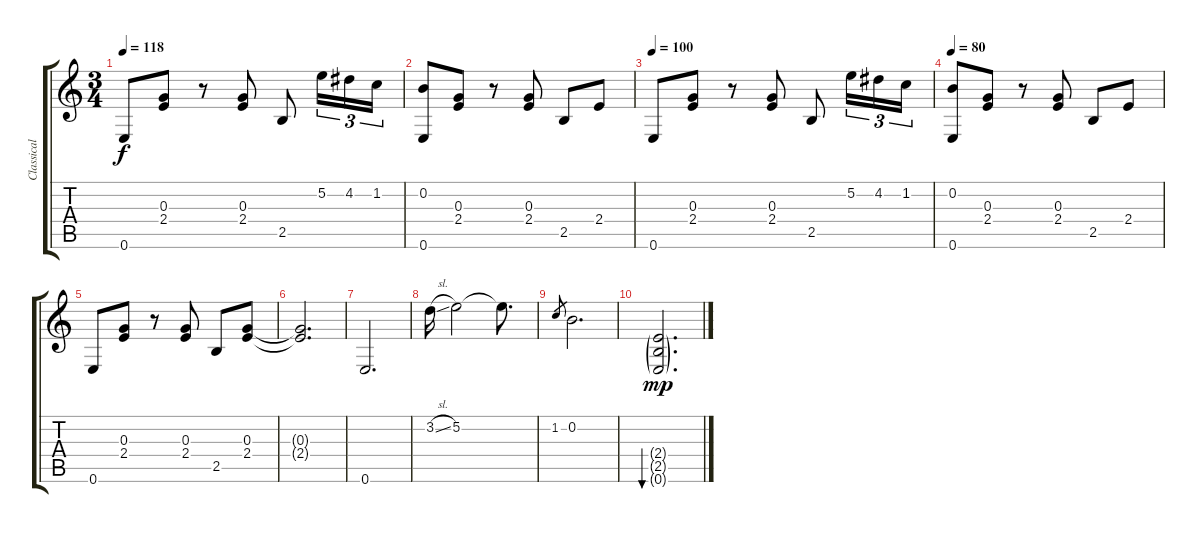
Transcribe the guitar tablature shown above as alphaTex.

\track ("Classical" "Classical") {instrument acousticguitarnylon}
\staff {score tabs}
\tuning (E4 B3 G3 D3 A2 E2) {hide}
\ts (3 4)
\tempo 118
\clef g2
\ks c
0.6.8{dy f} (0.3 2.4).8 r.8 (0.3 2.4).8 2.5.8 5.2.16{tu (3 2)} 4.2.16{tu (3 2)} 1.2.16{tu (3 2)} |
(0.2 0.6).8 (0.3 2.4).8 r.8 (0.3 2.4).8 2.5.8 2.4.8 |
\tempo 100
0.6.8 (0.3 2.4).8 r.8 (0.3 2.4).8 2.5.8 5.2.16{tu (3 2)} 4.2.16{tu (3 2)} 1.2.16{tu (3 2)} |
\tempo 80
(0.2 0.6).8 (0.3 2.4).8 r.8 (0.3 2.4).8 2.5.8 2.4.8 |
0.6.8 (0.3 2.4).8 r.8 (0.3 2.4).8 2.5.8 (0.3 2.4).8 |
(0.3{t} 2.4{t}).2{d} |
0.6.2{d} |
3.2{sl}.16 5.2.2 5.2{t}.8{d} |
1.2.8{gr} 0.2.2{d} |
(2.4{g} 2.5{g} 0.6{g}).2{d bu 480 dy mp}
